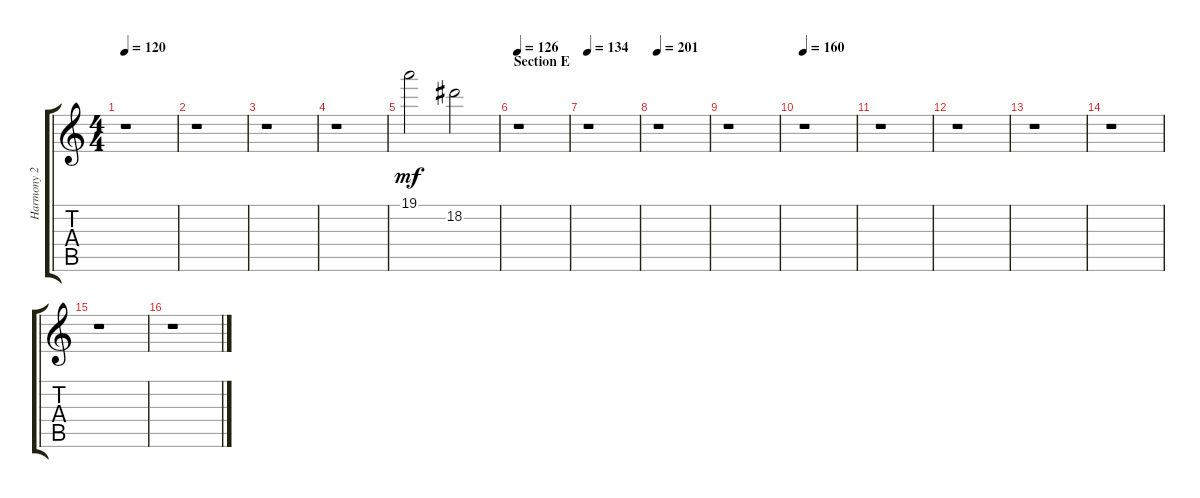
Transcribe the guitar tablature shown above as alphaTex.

\track ("Harmony 2" "Harmony 2") {instrument overdrivenguitar}
\staff {score tabs}
\tuning (D4 A3 F3 C3 G2 C2) {hide}
\ts (4 4)
\tempo 120
\clef g2
\ks aminor
r.1{dy mf} |
r.1 |
r.1 |
r.1 |
19.1.2 18.2.2 |
\section ("" "Section E")
\tempo 126
r.1 |
\tempo 134
r.1 |
\tempo 201
r.1 |
r.1 |
\tempo 160
r.1 |
r.1 |
r.1 |
r.1 |
r.1 |
r.1 |
r.1
